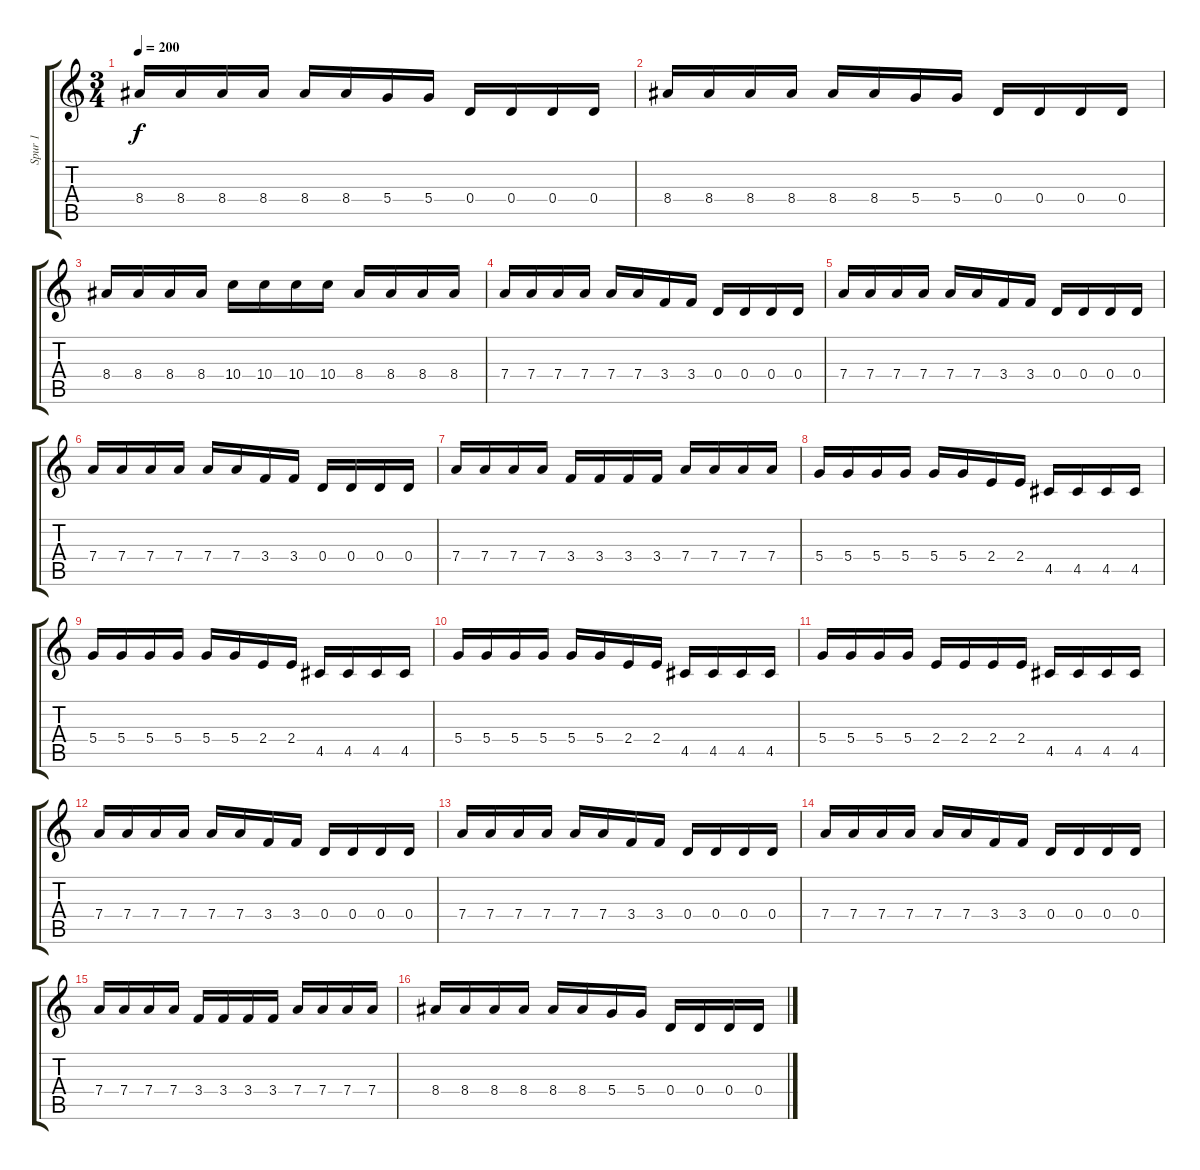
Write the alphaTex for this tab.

\track ("Spur 1" "Spur 1") {instrument distortionguitar}
\staff {score tabs}
\tuning (E4 B3 G3 D3 A2 E2) {hide}
\ts (3 4)
\tempo 200
\clef g2
\ks c
8.4.16{dy f} 8.4.16 8.4.16 8.4.16 8.4.16 8.4.16 5.4.16 5.4.16 0.4.16 0.4.16 0.4.16 0.4.16 |
8.4.16 8.4.16 8.4.16 8.4.16 8.4.16 8.4.16 5.4.16 5.4.16 0.4.16 0.4.16 0.4.16 0.4.16 |
8.4.16 8.4.16 8.4.16 8.4.16 10.4.16 10.4.16 10.4.16 10.4.16 8.4.16 8.4.16 8.4.16 8.4.16 |
7.4.16 7.4.16 7.4.16 7.4.16 7.4.16 7.4.16 3.4.16 3.4.16 0.4.16 0.4.16 0.4.16 0.4.16 |
7.4.16 7.4.16 7.4.16 7.4.16 7.4.16 7.4.16 3.4.16 3.4.16 0.4.16 0.4.16 0.4.16 0.4.16 |
7.4.16 7.4.16 7.4.16 7.4.16 7.4.16 7.4.16 3.4.16 3.4.16 0.4.16 0.4.16 0.4.16 0.4.16 |
7.4.16 7.4.16 7.4.16 7.4.16 3.4.16 3.4.16 3.4.16 3.4.16 7.4.16 7.4.16 7.4.16 7.4.16 |
5.4.16 5.4.16 5.4.16 5.4.16 5.4.16 5.4.16 2.4.16 2.4.16 4.5.16 4.5.16 4.5.16 4.5.16 |
5.4.16 5.4.16 5.4.16 5.4.16 5.4.16 5.4.16 2.4.16 2.4.16 4.5.16 4.5.16 4.5.16 4.5.16 |
5.4.16 5.4.16 5.4.16 5.4.16 5.4.16 5.4.16 2.4.16 2.4.16 4.5.16 4.5.16 4.5.16 4.5.16 |
5.4.16 5.4.16 5.4.16 5.4.16 2.4.16 2.4.16 2.4.16 2.4.16 4.5.16 4.5.16 4.5.16 4.5.16 |
7.4.16 7.4.16 7.4.16 7.4.16 7.4.16 7.4.16 3.4.16 3.4.16 0.4.16 0.4.16 0.4.16 0.4.16 |
7.4.16 7.4.16 7.4.16 7.4.16 7.4.16 7.4.16 3.4.16 3.4.16 0.4.16 0.4.16 0.4.16 0.4.16 |
7.4.16 7.4.16 7.4.16 7.4.16 7.4.16 7.4.16 3.4.16 3.4.16 0.4.16 0.4.16 0.4.16 0.4.16 |
7.4.16 7.4.16 7.4.16 7.4.16 3.4.16 3.4.16 3.4.16 3.4.16 7.4.16 7.4.16 7.4.16 7.4.16 |
8.4.16 8.4.16 8.4.16 8.4.16 8.4.16 8.4.16 5.4.16 5.4.16 0.4.16 0.4.16 0.4.16 0.4.16
